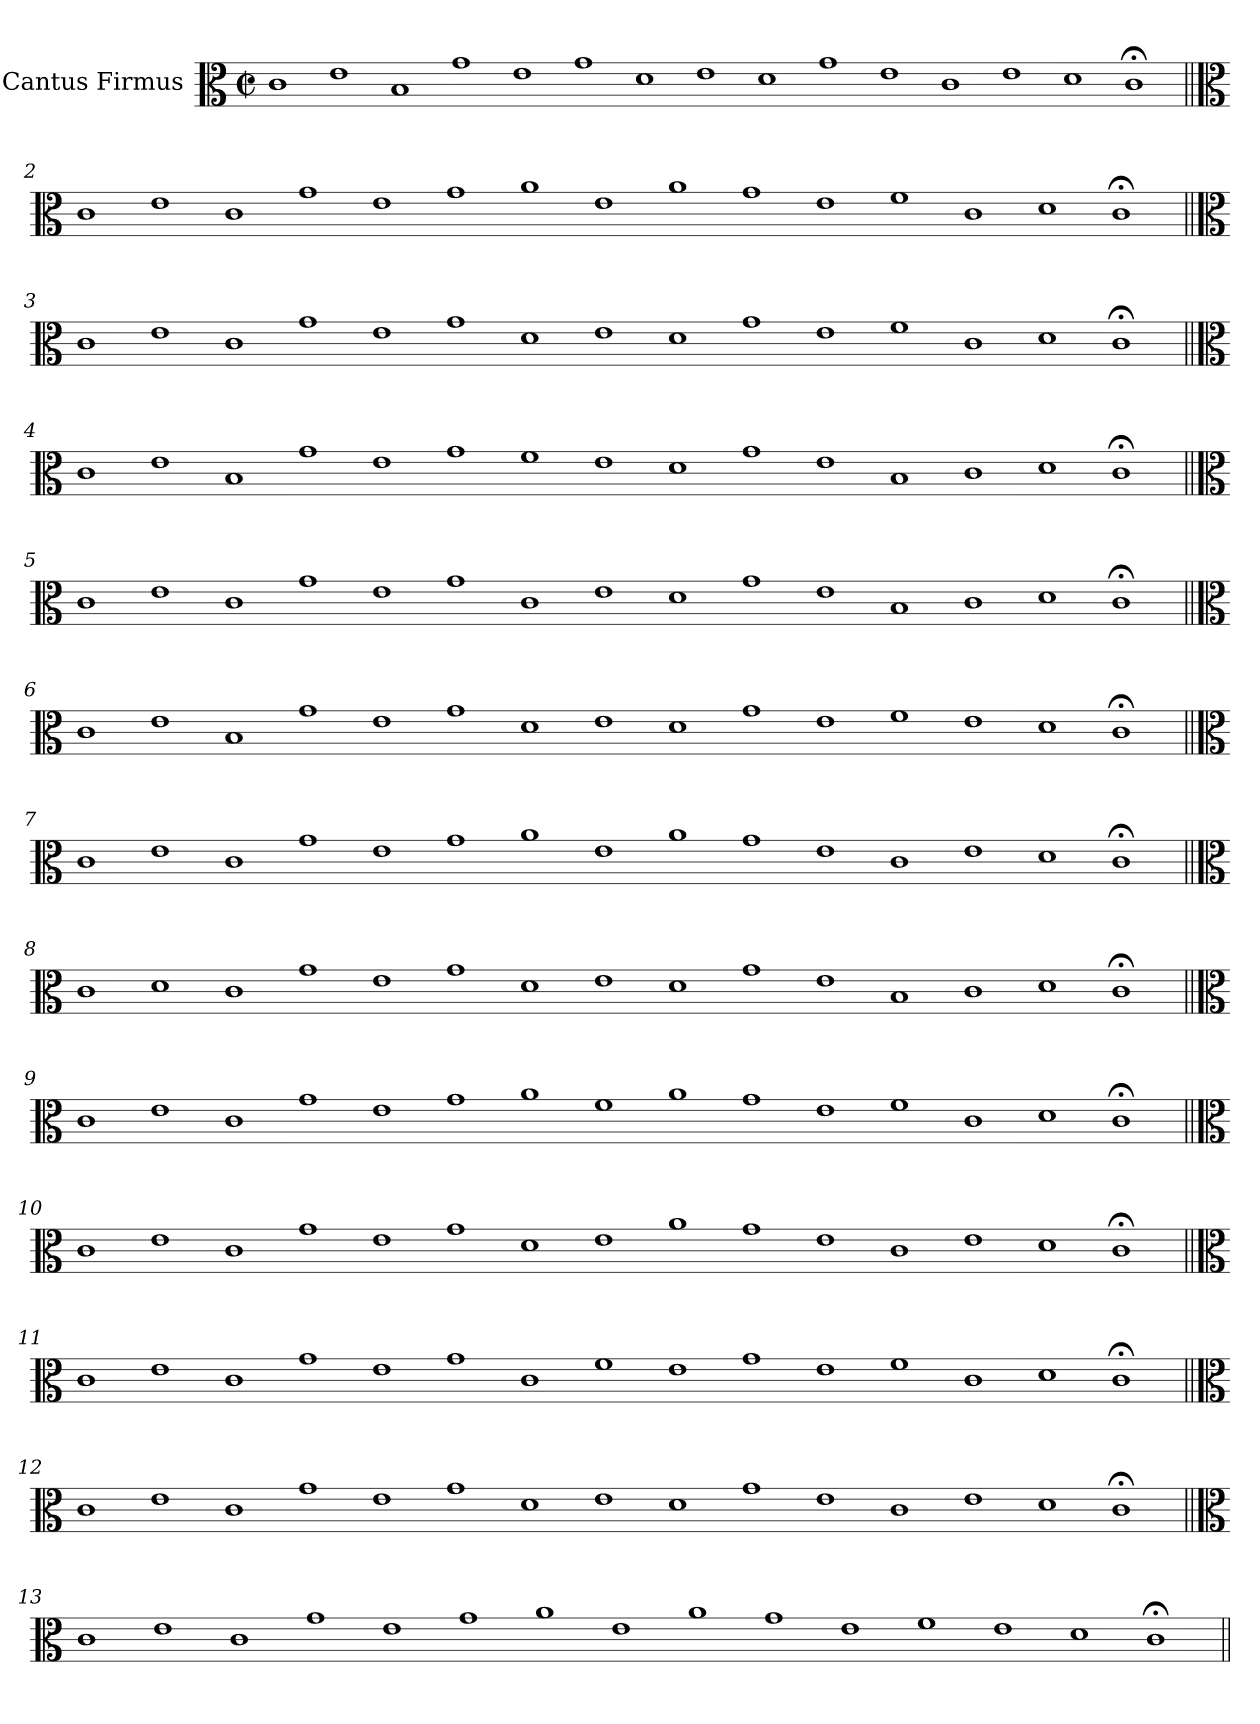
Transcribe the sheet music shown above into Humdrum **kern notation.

**kern
*part1
*staff1
*I"Cantus Firmus
*I'cf
!!LO:LB:g=z
*clefC3
*k[]
*M2/2
*met(c|)
*MM420
=1
1c
1e
1B
1g
1e
1g
1d
1e
1d
1g
1e
1c
1e
1d
1c;<
!!LO:LB:g=z
=2||
*clefC3
1c
1e
1c
1g
1e
1g
1a
1e
1a
1g
1e
1f
1c
1d
1c;<
!!LO:LB:g=z
=3||
*clefC3
1c
1e
1c
1g
1e
1g
1d
1e
1d
1g
1e
1f
1c
1d
1c;<
!!LO:LB:g=z
=4||
*clefC3
1c
1e
1B
1g
1e
1g
1f
1e
1d
1g
1e
1B
1c
1d
1c;<
!!LO:LB:g=z
=5||
*clefC3
1c
1e
1c
1g
1e
1g
1c
1e
1d
1g
1e
1B
1c
1d
1c;<
!!LO:LB:g=z
=6||
*clefC3
1c
1e
1B
1g
1e
1g
1d
1e
1d
1g
1e
1f
1e
1d
1c;<
!!LO:LB:g=z
=7||
*clefC3
1c
1e
1c
1g
1e
1g
1a
1e
1a
1g
1e
1c
1e
1d
1c;<
!!LO:LB:g=z
=8||
*clefC3
1c
1d
1c
1g
1e
1g
1d
1e
1d
1g
1e
1B
1c
1d
1c;<
!!LO:LB:g=z
=9||
*clefC3
1c
1e
1c
1g
1e
1g
1a
1f
1a
1g
1e
1f
1c
1d
1c;<
!!LO:LB:g=z
=10||
*clefC3
1c
1e
1c
1g
1e
1g
1d
1e
1a
1g
1e
1c
1e
1d
1c;<
!!LO:LB:g=z
=11||
*clefC3
1c
1e
1c
1g
1e
1g
1c
1f
1e
1g
1e
1f
1c
1d
1c;<
!!LO:LB:g=z
=12||
*clefC3
1c
1e
1c
1g
1e
1g
1d
1e
1d
1g
1e
1c
1e
1d
1c;<
!!LO:LB:g=z
=13||
*clefC3
1c
1e
1c
1g
1e
1g
1a
1e
1a
1g
1e
1f
1e
1d
1c;<
=||
*-
